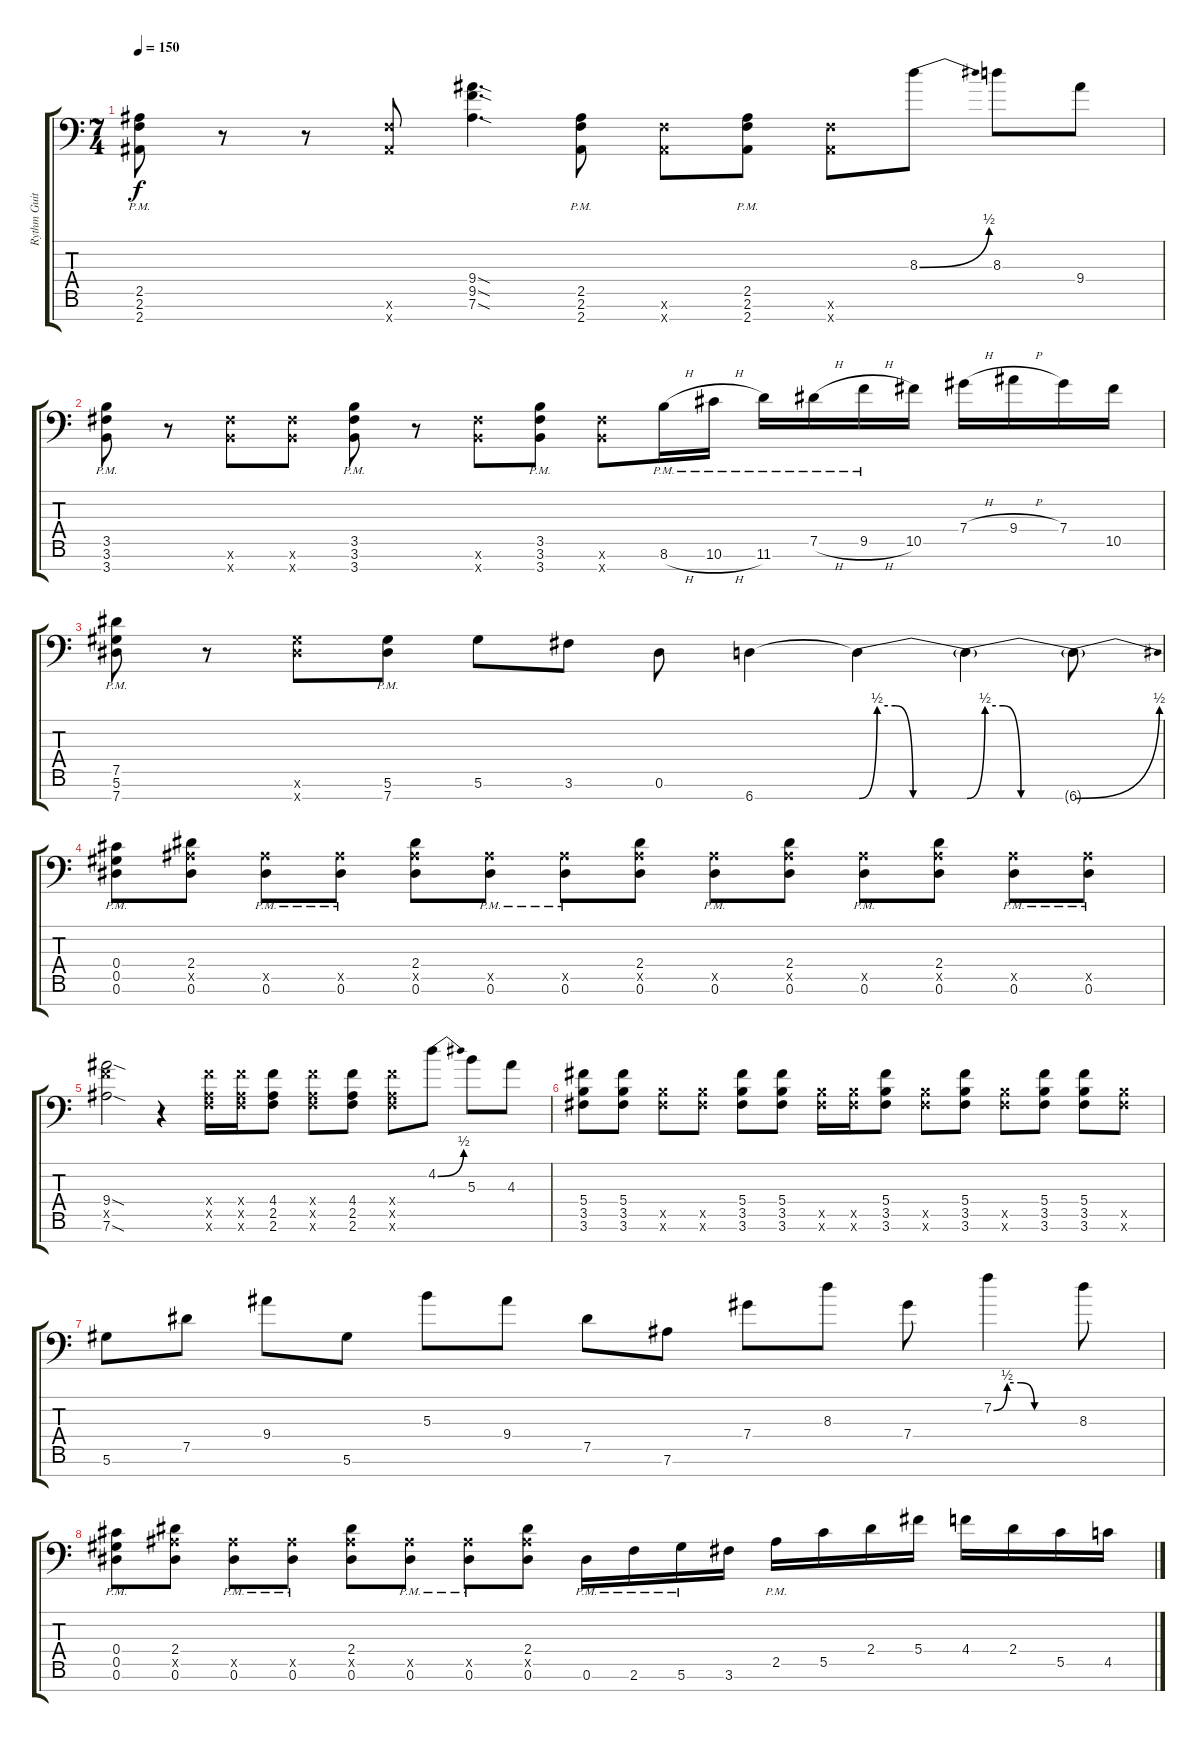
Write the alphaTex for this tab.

\track ("Rythm Guitar #2" "Rythm Guit") {instrument distortionguitar}
\staff {score tabs}
\tuning (Eb4 Bb3 Gb3 Db3 Ab2 Eb2 Ab1) {hide}
\ts (7 4)
\tempo 150
\clef f4
\ks c
(2.5{pm} 2.6{pm} 2.7{pm}).8{dy f} r.8 r.8 (2.6{x} 2.7{x}).8 (9.4{sod} 9.5{sod} 7.6{sod}).4{d} (2.5{pm} 2.6{pm} 2.7{pm}).8 (2.6{x} 2.7{x}).8 (2.5{pm} 2.6{pm} 2.7{pm}).8 (2.6{x} 2.7{x}).8 8.3{be (bend 0 0 60 2)}.8 8.3.8 9.4.8 |
(3.5{pm} 3.6{pm} 3.7{pm}).8 r.8 (3.6{x} 3.7{x}).8 (3.6{x} 3.7{x}).8 (3.5{pm} 3.6{pm} 3.7{pm}).8 r.8 (3.6{x} 3.7{x}).8 (3.5{pm} 3.6{pm} 3.7{pm}).8 (3.6{x} 3.7{x}).8 8.6{h pm}.16 10.6{h pm}.16 11.6{pm}.16 7.5{h pm}.16 9.5{h pm}.16 10.5.16 7.4{h}.16 9.4{h}.16 7.4.16 10.5.16 |
(7.5{pm} 5.6{pm} 7.7{pm}).8 r.8 (5.6{x} 7.7{x}).8 (5.6{pm} 7.7{pm}).8 5.6.8 3.6.8 0.6.8 6.7.4 6.7{be (custom 0 0 10 2 20 2 30 0 60 0) t}.4 6.7{be (custom 0 0 10 2 20 2 30 0 60 0) t}.4 6.7{be (bend 0 0 60 2) t}.8 |
(0.4{pm} 0.5{pm} 0.6{pm}).8 (2.4 2.5{x} 0.6).8 (2.5{x} 0.6{pm}).8 (2.5{x} 0.6{pm}).8 (2.4 2.5{x} 0.6).8 (2.5{x} 0.6{pm}).8 (2.5{x} 0.6{pm}).8 (2.4 2.5{x} 0.6).8 (2.5{x} 0.6{pm}).8 (2.4 2.5{x} 0.6).8 (2.5{x} 0.6{pm}).8 (2.4 2.5{x} 0.6).8 (2.5{x} 0.6{pm}).8 (2.5{x} 0.6{pm}).8 |
(9.4{sod} 9.5{x} 7.6{sod}).2 r.4 (4.4{x} 2.5{x} 2.6{x}).16 (4.4{x} 2.5{x} 2.6{x}).16 (4.4 2.5 2.6).8 (4.4{x} 2.5{x} 2.6{x}).8 (4.4 2.5 2.6).8 (4.4{x} 2.5{x} 2.6{x}).8 4.2{be (bend 0 0 60 2)}.8 5.3.8 4.3.8 |
(5.4 3.5 3.6).8 (5.4 3.5 3.6).8 (3.5{x} 3.6{x}).8 (3.5{x} 3.6{x}).8 (5.4 3.5 3.6).8 (5.4 3.5 3.6).8 (3.5{x} 3.6{x}).16 (3.5{x} 3.6{x}).16 (5.4 3.5 3.6).8 (3.5{x} 3.6{x}).8 (5.4 3.5 3.6).8 (3.5{x} 3.6{x}).8 (5.4 3.5 3.6).8 (5.4 3.5 3.6).8 (3.5{x} 3.6{x}).8 |
5.6.8 7.5.8 9.4.8 5.6.8 5.3.8 9.4.8 7.5.8 7.6.8 7.4.8 8.3.8 7.4.8 7.2{be (custom 0 0 10 2 20 2 30 0 60 0)}.4 8.3.8 |
(0.4{pm} 0.5{pm} 0.6{pm}).8 (2.4 2.5{x} 0.6).8 (2.5{x} 0.6{pm}).8 (2.5{x} 0.6{pm}).8 (2.4 2.5{x} 0.6).8 (2.5{x} 0.6{pm}).8 (2.5{x} 0.6{pm}).8 (2.4 2.5{x} 0.6).8 0.6{pm}.16 2.6{pm}.16 5.6{pm}.16 3.6.16 2.5{pm}.16 5.5.16 2.4.16 5.4.16 4.4.16 2.4.16 5.5.16 4.5{ss}.16
